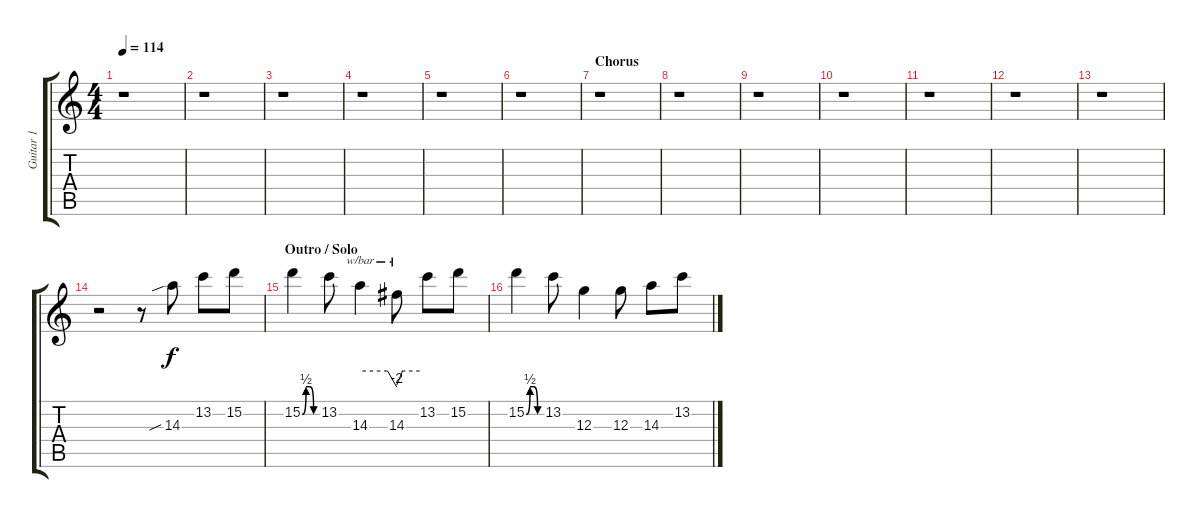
\track ("Guitar 1" "Guitar 1") {instrument overdrivenguitar}
\staff {score tabs}
\tuning (E4 B3 G3 D3 A2 E2) {hide}
\ts (4 4)
\tempo 114
\clef g2
\ks c
r.1{dy f} |
r.1 |
r.1 |
r.1 |
r.1 |
r.1 |
\section ("" "Chorus")
r.1 |
r.1 |
r.1 |
r.1 |
r.1 |
r.1 |
r.1 |
r.2 r.8 14.3{sib}.8 13.2.8 15.2.8 |
\section ("" "Outro / Solo")
15.2{be (custom 0 0 15 2 30 2 45 0 60 0)}.4 13.2.8 14.3.4{tbe (custom default 0 0 45 0 60 -8)} 14.3.8{tbe (custom default 0 -6 15 0 60 0)} 13.2.8 15.2.8 |
15.2{be (custom 0 0 15 2 30 2 45 0 60 0)}.4 13.2.8 12.3.4 12.3.8 14.3.8 13.2.8
